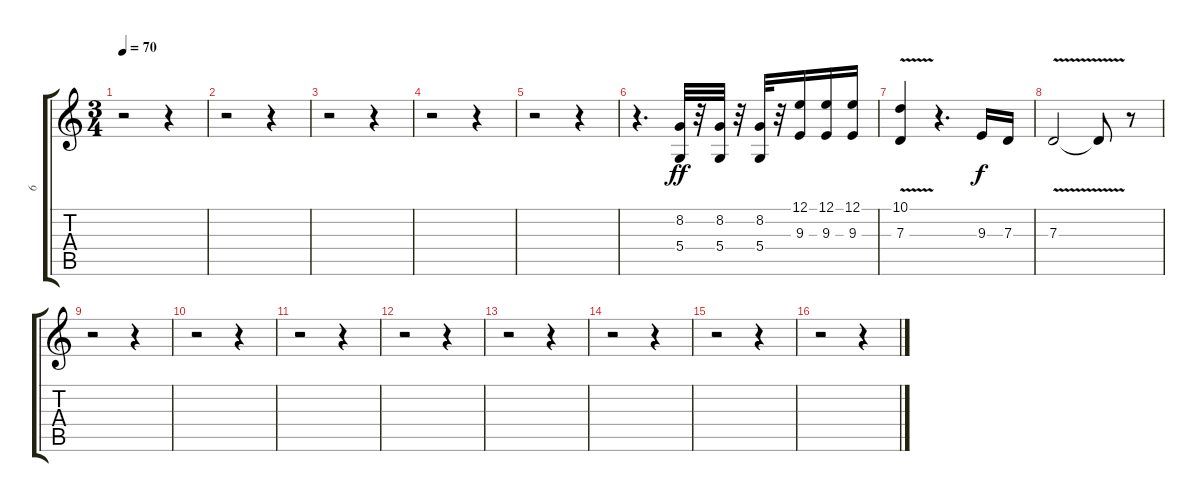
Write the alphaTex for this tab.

\track ("6" "6") {instrument trumpet}
\staff {score tabs}
\tuning (E4 B3 G3 D3 A2 E2) {hide}
\ts (3 4)
\tempo 70
\clef g2
\ks c
r.2{dy f} r.4 |
r.2 r.4 |
r.2 r.4 |
r.2 r.4 |
r.2 r.4 |
r.4{d} (8.2 5.4).32{dy ff} r.32 (8.2 5.4).32 r.32 (8.2 5.4).32 r.32 (12.1 9.3).16 (12.1 9.3).16 (12.1 9.3).16 |
(10.1{v} 7.3).4 r.4{d} 9.3.16{dy f} 7.3.16 |
7.3{v}.2 7.3{t}.8 r.8 |
r.2 r.4 |
r.2 r.4 |
r.2 r.4 |
r.2 r.4 |
r.2 r.4 |
r.2 r.4 |
r.2 r.4 |
r.2 r.4
